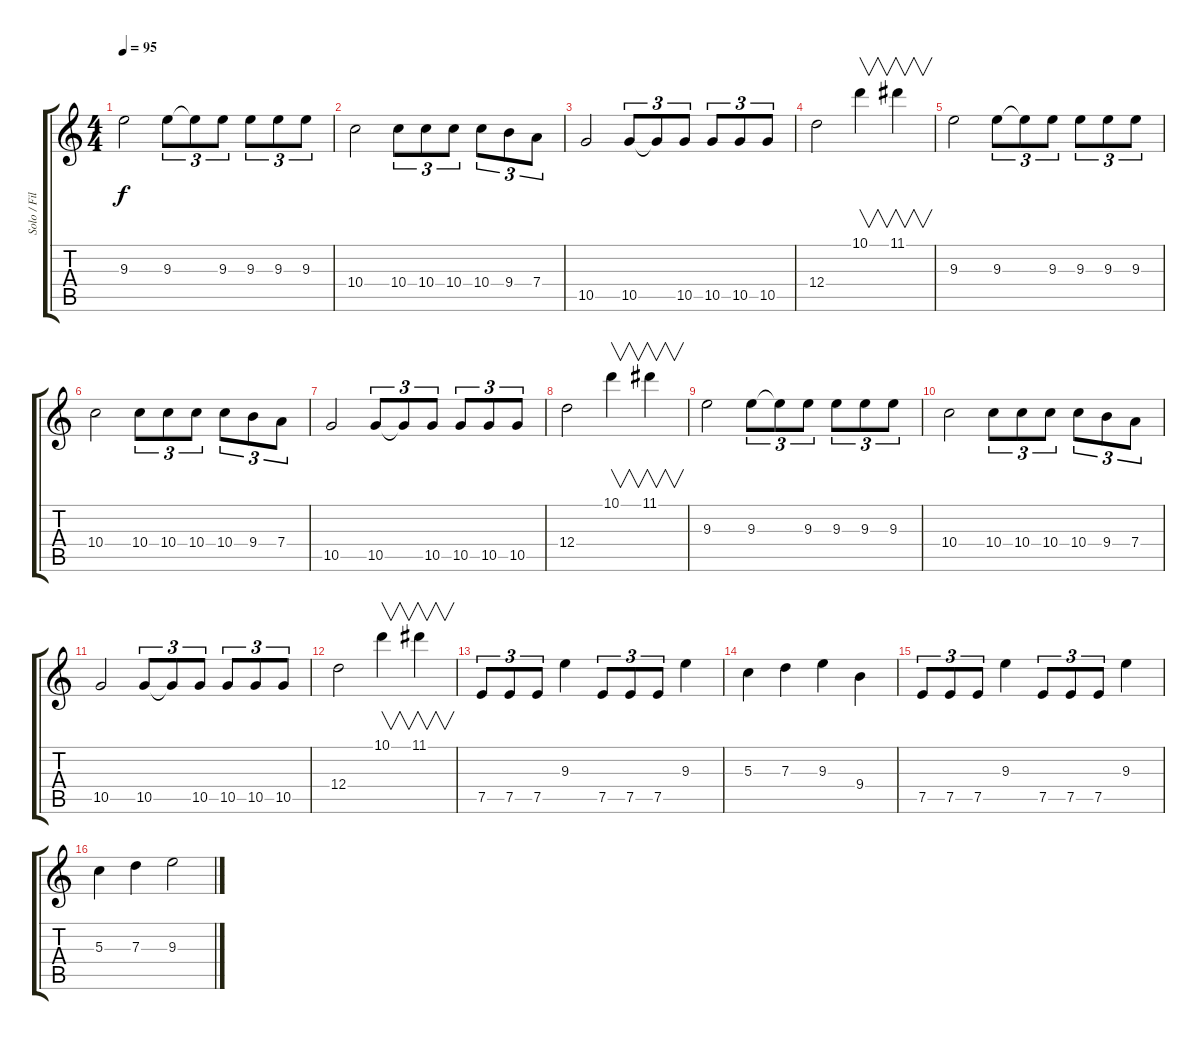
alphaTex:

\track ("Solo / Fill" "Solo / Fil") {instrument overdrivenguitar}
\staff {score tabs}
\tuning (E4 B3 G3 D3 A2 E2) {hide}
\ts (4 4)
\tempo 95
\clef g2
\ks c
9.3.2{dy f} 9.3.8{tu (3 2)} 9.3{t}.8{tu (3 2)} 9.3.8{tu (3 2)} 9.3.8{tu (3 2)} 9.3.8{tu (3 2)} 9.3.8{tu (3 2)} |
10.4.2 10.4.8{tu (3 2)} 10.4.8{tu (3 2)} 10.4.8{tu (3 2)} 10.4.8{tu (3 2)} 9.4.8{tu (3 2)} 7.4.8{tu (3 2)} |
10.5.2 10.5.8{tu (3 2)} 10.5{t}.8{tu (3 2)} 10.5.8{tu (3 2)} 10.5.8{tu (3 2)} 10.5.8{tu (3 2)} 10.5.8{tu (3 2)} |
12.4.2 10.1.4{v} 11.1.4{v} |
9.3.2 9.3.8{tu (3 2)} 9.3{t}.8{tu (3 2)} 9.3.8{tu (3 2)} 9.3.8{tu (3 2)} 9.3.8{tu (3 2)} 9.3.8{tu (3 2)} |
10.4.2 10.4.8{tu (3 2)} 10.4.8{tu (3 2)} 10.4.8{tu (3 2)} 10.4.8{tu (3 2)} 9.4.8{tu (3 2)} 7.4.8{tu (3 2)} |
10.5.2 10.5.8{tu (3 2)} 10.5{t}.8{tu (3 2)} 10.5.8{tu (3 2)} 10.5.8{tu (3 2)} 10.5.8{tu (3 2)} 10.5.8{tu (3 2)} |
12.4.2 10.1.4{v} 11.1.4{v} |
9.3.2 9.3.8{tu (3 2)} 9.3{t}.8{tu (3 2)} 9.3.8{tu (3 2)} 9.3.8{tu (3 2)} 9.3.8{tu (3 2)} 9.3.8{tu (3 2)} |
10.4.2 10.4.8{tu (3 2)} 10.4.8{tu (3 2)} 10.4.8{tu (3 2)} 10.4.8{tu (3 2)} 9.4.8{tu (3 2)} 7.4.8{tu (3 2)} |
10.5.2 10.5.8{tu (3 2)} 10.5{t}.8{tu (3 2)} 10.5.8{tu (3 2)} 10.5.8{tu (3 2)} 10.5.8{tu (3 2)} 10.5.8{tu (3 2)} |
12.4.2 10.1.4{v} 11.1.4{v} |
7.5.8{tu (3 2)} 7.5.8{tu (3 2)} 7.5.8{tu (3 2)} 9.3.4 7.5.8{tu (3 2)} 7.5.8{tu (3 2)} 7.5.8{tu (3 2)} 9.3.4 |
5.3.4 7.3.4 9.3.4 9.4.4 |
7.5.8{tu (3 2)} 7.5.8{tu (3 2)} 7.5.8{tu (3 2)} 9.3.4 7.5.8{tu (3 2)} 7.5.8{tu (3 2)} 7.5.8{tu (3 2)} 9.3.4 |
5.3.4 7.3.4 9.3.2
